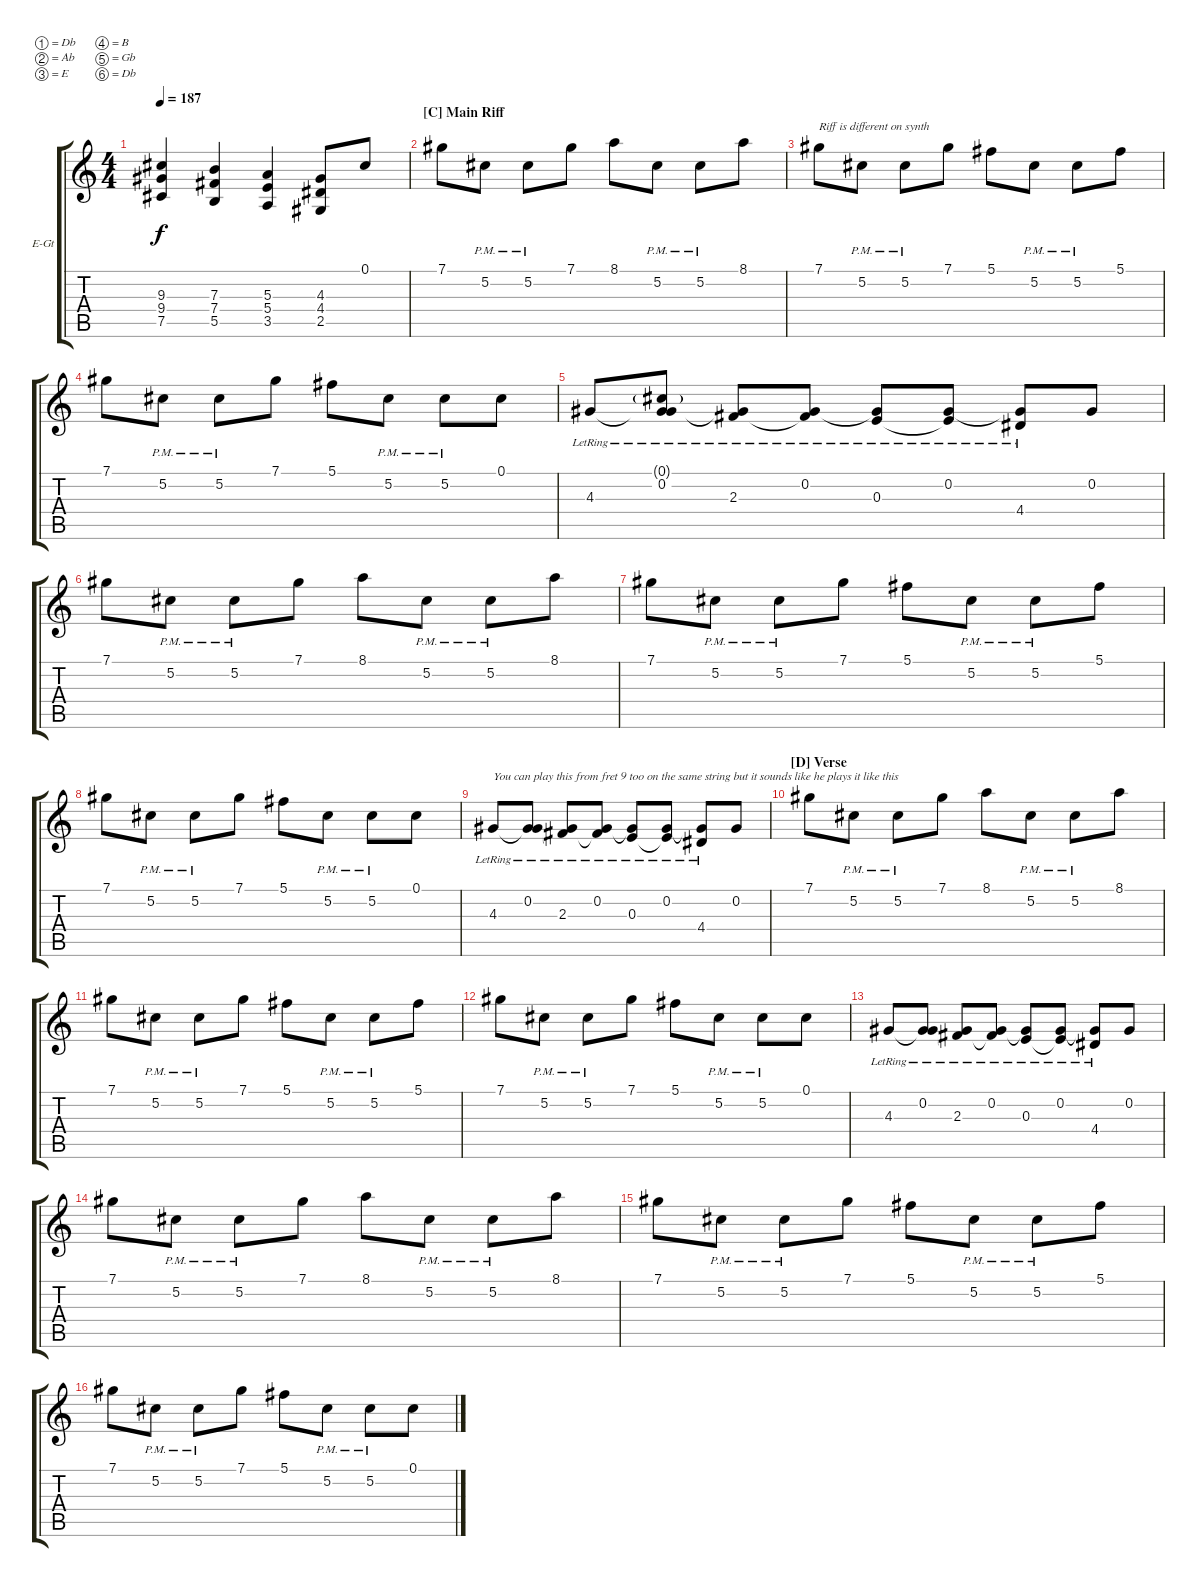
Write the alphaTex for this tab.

\defaultSystemsLayout 4
\bracketExtendMode groupsimilarinstruments
\firstSystemTrackNameOrientation horizontal
\otherSystemsTrackNameOrientation horizontal
\track ("Right Guitar (Main)" "E-Gt") {instrument distortionguitar}
\staff {score tabs}
\tuning (Db4 Ab3 E3 B2 Gb2 Db2)
\ts (4 4)
\tempo 187
\clef g2
\ks c
(7.5 9.4 9.3).4{dy f} (5.5 7.4 7.3).4 (3.5 5.4 5.3).4 (2.5 4.4 4.3).8 0.1.8 |
\section ("C" "Main Riff")
7.1.8 5.2{pm}.8 5.2{pm}.8 7.1.8 8.1.8 5.2{pm}.8 5.2{pm}.8 8.1.8 |
7.1.8{txt "Riff is different on synth"} 5.2{pm}.8 5.2{pm}.8 7.1.8 5.1.8 5.2{pm}.8 5.2{pm}.8 5.1.8 |
7.1.8 5.2{pm}.8 5.2{pm}.8 7.1.8 5.1.8 5.2{pm}.8 5.2{pm}.8 0.1.8 |
4.3{lr}.8 (0.2{lr} 0.1{g} 4.3{lr t}).8 (0.2{lr t} 2.3).8 (0.2{lr} 2.3{t}).8 (0.2{lr t} 0.3).8 (0.2{lr} 0.3{t}).8 (4.4 0.2{lr t}).8 0.2.8 |
7.1.8 5.2{pm}.8 5.2{pm}.8 7.1.8 8.1.8 5.2{pm}.8 5.2{pm}.8 8.1.8 |
7.1.8 5.2{pm}.8 5.2{pm}.8 7.1.8 5.1.8 5.2{pm}.8 5.2{pm}.8 5.1.8 |
7.1.8 5.2{pm}.8 5.2{pm}.8 7.1.8 5.1.8 5.2{pm}.8 5.2{pm}.8 0.1.8 |
4.3{lr}.8{txt "You can play this from fret 9 too on the same string but it sounds like he plays it like this"} (0.2{lr} 4.3{lr t}).8 (0.2{lr t} 2.3).8 (0.2{lr} 2.3{t}).8 (0.2{lr t} 0.3).8 (0.2{lr} 0.3{t}).8 (4.4 0.2{lr t}).8 0.2.8 |
\section ("D" "Verse")
7.1.8 5.2{pm}.8 5.2{pm}.8 7.1.8 8.1.8 5.2{pm}.8 5.2{pm}.8 8.1.8 |
7.1.8 5.2{pm}.8 5.2{pm}.8 7.1.8 5.1.8 5.2{pm}.8 5.2{pm}.8 5.1.8 |
7.1.8 5.2{pm}.8 5.2{pm}.8 7.1.8 5.1.8 5.2{pm}.8 5.2{pm}.8 0.1.8 |
4.3{lr}.8 (0.2{lr} 4.3{lr t}).8 (0.2{lr t} 2.3).8 (0.2{lr} 2.3{t}).8 (0.2{lr t} 0.3).8 (0.2{lr} 0.3{t}).8 (4.4 0.2{lr t}).8 0.2.8 |
7.1.8 5.2{pm}.8 5.2{pm}.8 7.1.8 8.1.8 5.2{pm}.8 5.2{pm}.8 8.1.8 |
7.1.8 5.2{pm}.8 5.2{pm}.8 7.1.8 5.1.8 5.2{pm}.8 5.2{pm}.8 5.1.8 |
7.1.8 5.2{pm}.8 5.2{pm}.8 7.1.8 5.1.8 5.2{pm}.8 5.2{pm}.8 0.1.8
